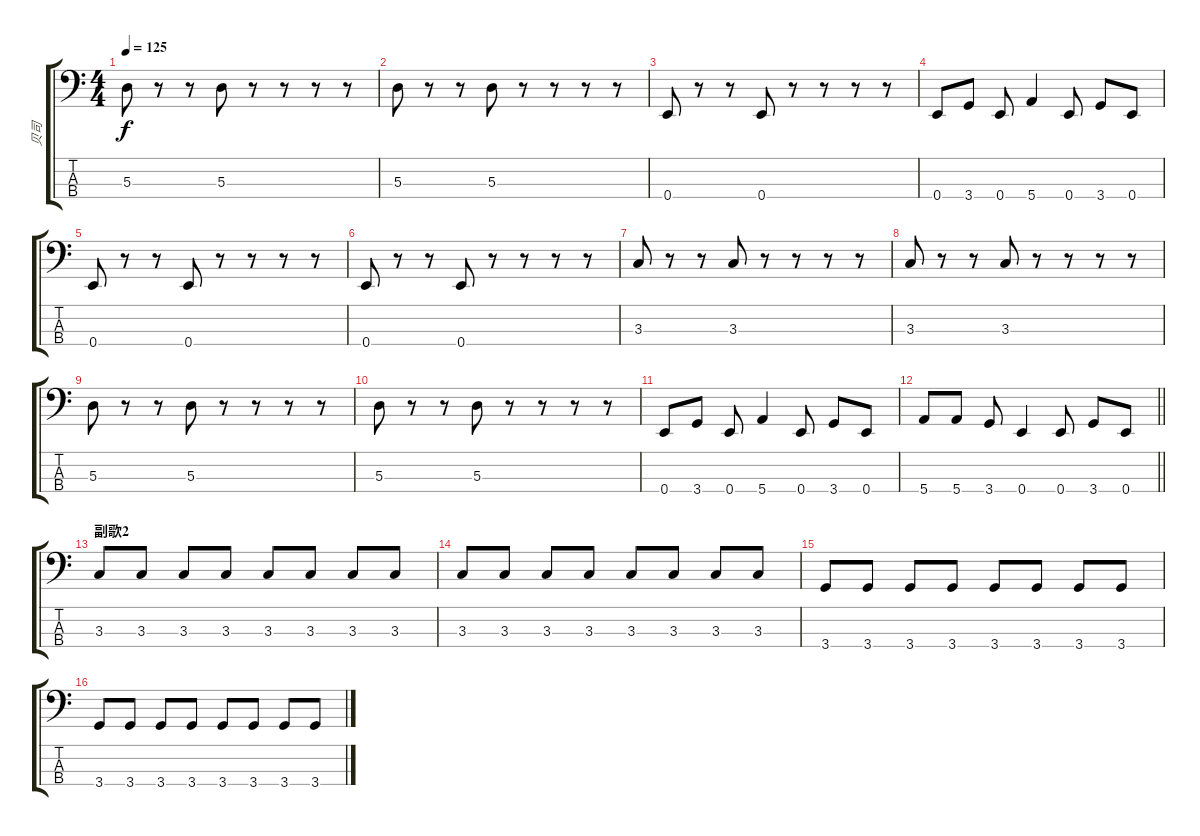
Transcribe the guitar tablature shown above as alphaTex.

\track ("贝司" "贝司") {instrument electricbassfinger}
\staff {score tabs}
\tuning (G2 D2 A1 E1) {hide}
\ts (4 4)
\tempo 125
\clef f4
\ks c
5.3.8{dy f} r.8 r.8 5.3.8 r.8 r.8 r.8 r.8 |
5.3.8 r.8 r.8 5.3.8 r.8 r.8 r.8 r.8 |
0.4.8 r.8 r.8 0.4.8 r.8 r.8 r.8 r.8 |
0.4.8 3.4.8 0.4.8 5.4.4 0.4.8 3.4.8 0.4.8 |
0.4.8 r.8 r.8 0.4.8 r.8 r.8 r.8 r.8 |
0.4.8 r.8 r.8 0.4.8 r.8 r.8 r.8 r.8 |
3.3.8 r.8 r.8 3.3.8 r.8 r.8 r.8 r.8 |
3.3.8 r.8 r.8 3.3.8 r.8 r.8 r.8 r.8 |
5.3.8 r.8 r.8 5.3.8 r.8 r.8 r.8 r.8 |
5.3.8 r.8 r.8 5.3.8 r.8 r.8 r.8 r.8 |
0.4.8 3.4.8 0.4.8 5.4.4 0.4.8 3.4.8 0.4.8 |
\barLineRight lightlight
5.4.8 5.4.8 3.4.8 0.4.4 0.4.8 3.4.8 0.4.8 |
\section ("" "副歌2")
3.3.8 3.3.8 3.3.8 3.3.8 3.3.8 3.3.8 3.3.8 3.3.8 |
3.3.8 3.3.8 3.3.8 3.3.8 3.3.8 3.3.8 3.3.8 3.3.8 |
3.4.8 3.4.8 3.4.8 3.4.8 3.4.8 3.4.8 3.4.8 3.4.8 |
3.4.8 3.4.8 3.4.8 3.4.8 3.4.8 3.4.8 3.4.8 3.4.8
